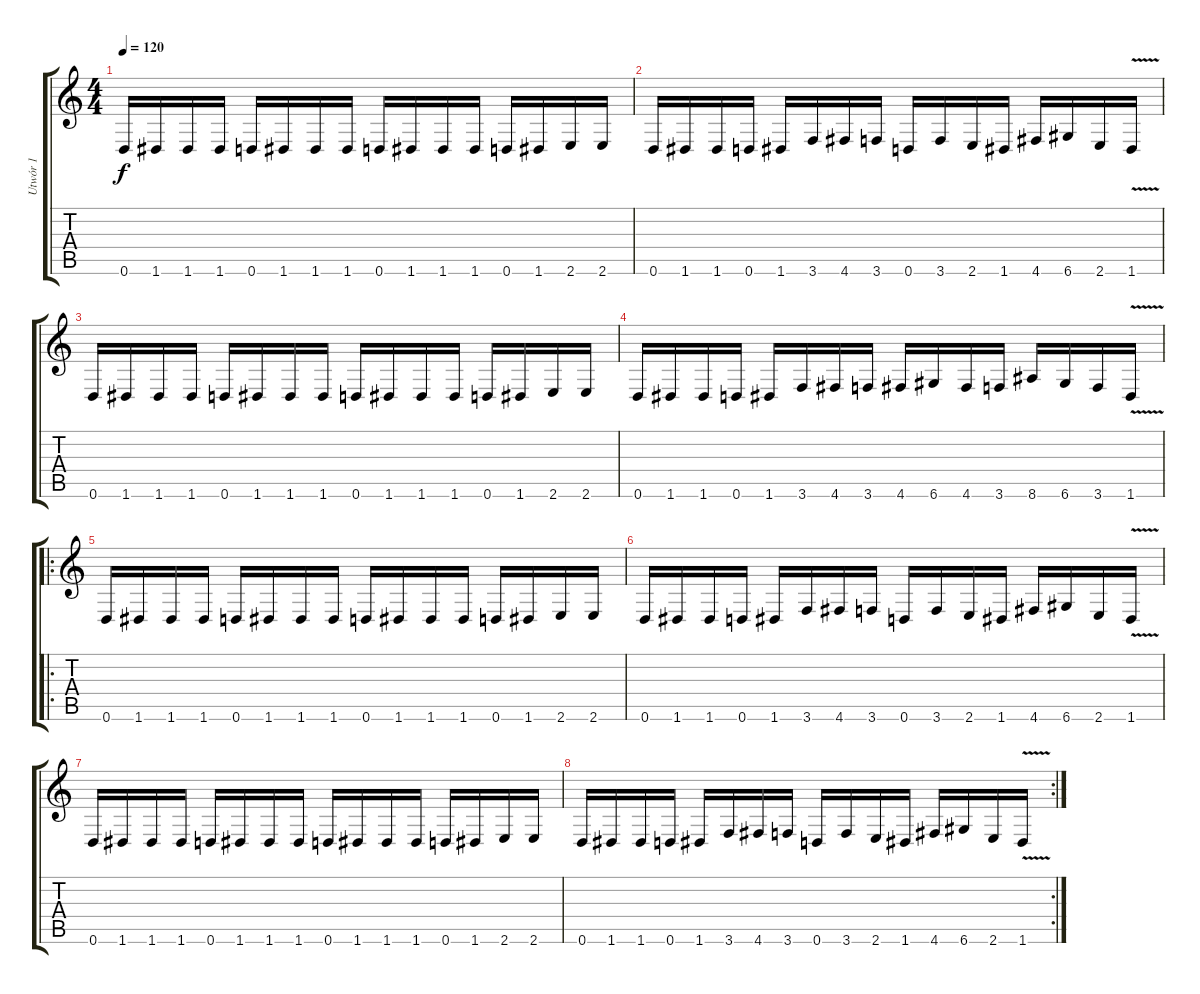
\track ("Utwór 1" "Utwór 1") {instrument distortionguitar}
\staff {score tabs}
\tuning (D4 A3 F3 C3 G2 D2) {hide}
\ts (4 4)
\tempo 120
\clef g2
\ks c
0.6.16{dy f instrument distortionguitar} 1.6.16 1.6.16 1.6.16 0.6.16 1.6.16 1.6.16 1.6.16 0.6.16 1.6.16 1.6.16 1.6.16 0.6.16 1.6.16 2.6.16 2.6.16 |
0.6.16 1.6.16 1.6.16 0.6.16 1.6.16 3.6.16 4.6.16 3.6.16 0.6.16 3.6.16 2.6.16 1.6.16 4.6.16 6.6.16 2.6.16 1.6{v}.16 |
0.6.16 1.6.16 1.6.16 1.6.16 0.6.16 1.6.16 1.6.16 1.6.16 0.6.16 1.6.16 1.6.16 1.6.16 0.6.16 1.6.16 2.6.16 2.6.16 |
0.6.16 1.6.16 1.6.16 0.6.16 1.6.16 3.6.16 4.6.16 3.6.16 4.6.16 6.6.16 4.6.16 3.6.16 8.6.16 6.6.16 3.6.16 1.6{v}.16 |
\ro
0.6.16 1.6.16 1.6.16 1.6.16 0.6.16 1.6.16 1.6.16 1.6.16 0.6.16 1.6.16 1.6.16 1.6.16 0.6.16 1.6.16 2.6.16 2.6.16 |
0.6.16 1.6.16 1.6.16 0.6.16 1.6.16 3.6.16 4.6.16 3.6.16 0.6.16 3.6.16 2.6.16 1.6.16 4.6.16 6.6.16 2.6.16 1.6{v}.16 |
0.6.16 1.6.16 1.6.16 1.6.16 0.6.16 1.6.16 1.6.16 1.6.16 0.6.16 1.6.16 1.6.16 1.6.16 0.6.16 1.6.16 2.6.16 2.6.16 |
\rc 2
0.6.16 1.6.16 1.6.16 0.6.16 1.6.16 3.6.16 4.6.16 3.6.16 0.6.16 3.6.16 2.6.16 1.6.16 4.6.16 6.6.16 2.6.16 1.6{v}.16
